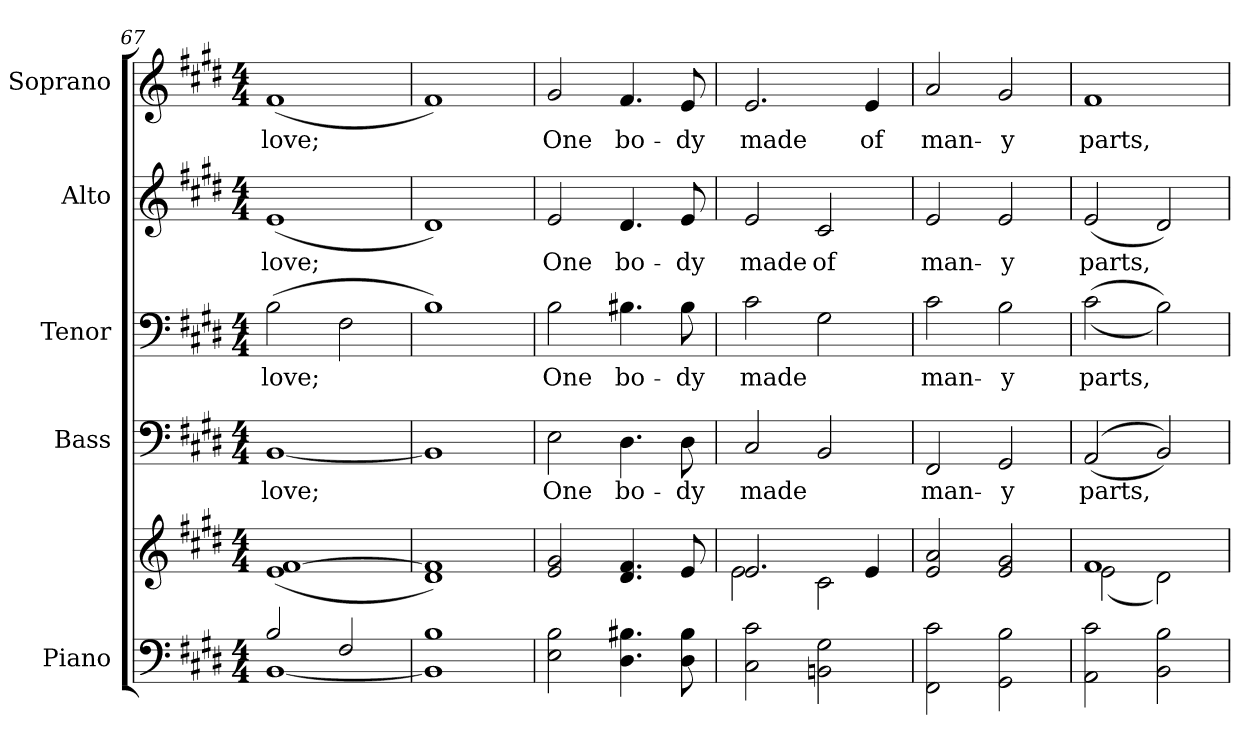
**kern	**kern	**kern	**text	**kern	**text	**kern	**text	**kern	**text
*part5	*part5	*part4	*part4	*part3	*part3	*part2	*part2	*part1	*part1
*staff6	*staff5	*staff4	*staff4	*staff3	*staff3	*staff2	*staff2	*staff1	*staff1
*I"Piano	*	*I"Bass	*	*I"Tenor	*	*I"Alto	*	*I"Soprano	*
*I'Pno.	*	*I'B.	*	*I'T.	*	*I'A.	*	*I'S.	*
*clefF4	*clefG2	*clefF4	*	*clefF4	*	*clefG2	*	*clefG2	*
*k[f#c#g#d#]	*k[f#c#g#d#]	*k[f#c#g#d#]	*	*k[f#c#g#d#]	*	*k[f#c#g#d#]	*	*k[f#c#g#d#]	*
*E:	*E:	*E:	*	*E:	*	*E:	*	*E:	*
*M4/4	*M4/4	*M4/4	*	*M4/4	*	*M4/4	*	*M4/4	*
=67	=67	=67	=67	=67	=67	=67	=67	=67	=67
*^	*	*	*	*	*	*	*	*	*
!	!	!	!	!LO:LY:b:color=#000000	!	!	!	!	!	!
!	!	!	!	!	!	!LO:LY:b:color=#000000	!	!	!	!
!	!	!	!	!	!	!	!	!LO:LY:b:color=#000000	!	!
!	!	!	!	!	!	!	!	!	!	!LO:LY:b:color=#000000
2Bi/	[<1BBi	(1ei [>1f#i	[<1BBi	love;	(2Bi\	love;	(1ei	love;	(1f#i	love;
2F#i/	.	.	.	.	2F#i\	.	.	.	.	.
=68	=68	=68	=68	=68	=68	=68	=68	=68	=68	=68
1Bi	1BBi]	1d#i 1f#i])	1BBi]	.	1Bi)	.	1d#i)	.	1f#i)	.
*v	*v	*	*	*	*	*	*	*	*	*
!!LO:PB:g=z
=69	=69	=69	=69	=69	=69	=69	=69	=69	=69
*^	*	*	*	*	*	*	*	*	*
!	!	!	!	!LO:LY:b:color=#000000	!	!	!	!	!	!
*v	*v	*	*	*	*	*	*	*	*	*
*^	*	*	*	*	*	*	*	*	*
!	!	!	!	!	!	!LO:LY:b:color=#000000	!	!	!	!
*v	*v	*	*	*	*	*	*	*	*	*
*^	*	*	*	*	*	*	*	*	*
!	!	!	!	!	!	!	!	!LO:LY:b:color=#000000	!	!
*v	*v	*	*	*	*	*	*	*	*	*
*^	*	*	*	*	*	*	*	*	*
!	!	!	!	!	!	!	!	!	!	!LO:LY:b:color=#000000
*v	*v	*	*	*	*	*	*	*	*	*
2Ei\ 2Bi	2ei/ 2g#i	2Ei\	One	2Bi\	One	2ei/	One	2g#i/	One
!	!	!	!LO:LY:b:color=#000000	!	!	!	!	!	!
!	!	!	!	!	!LO:LY:b:color=#000000	!	!	!	!
!	!	!	!	!	!	!	!LO:LY:b:color=#000000	!	!
!	!	!	!	!	!	!	!	!	!LO:LY:b:color=#000000
4.D#i\ 4.B#Xi	4.d#i/ 4.f#i	4.D#i\	bo-	4.B#Xi\	bo-	4.d#i/	bo-	4.f#i/	bo-
!	!	!	!LO:LY:b:color=#000000	!	!	!	!	!	!
!	!	!	!	!	!LO:LY:b:color=#000000	!	!	!	!
!	!	!	!	!	!	!	!LO:LY:b:color=#000000	!	!
!	!	!	!	!	!	!	!	!	!LO:LY:b:color=#000000
8D#i\ 8B#i	8ei/	8D#i\	-dy	8B#i\	-dy	8ei/	-dy	8ei/	-dy
=70	=70	=70	=70	=70	=70	=70	=70	=70	=70
*	*^	*	*	*	*	*	*	*	*
!	!	!	!	!LO:LY:b:color=#000000	!	!	!	!	!	!
!	!	!	!	!	!	!LO:LY:b:color=#000000	!	!	!	!
!	!	!	!	!	!	!	!	!LO:LY:b:color=#000000	!	!
!	!	!	!	!	!	!	!	!	!	!LO:LY:b:color=#000000
2C#i\ 2c#i	2.ei/	2ei\	2C#i/	made	2c#i\	made	2ei/	made	2.ei/	made
!	!	!	!	!	!	!	!	!LO:LY:b:color=#000000	!	!
2BBni\ 2G#i	.	2c#i\	2BBi/	.	2G#i\	.	2c#i/	of	.	.
!	!	!	!	!	!	!	!	!	!	!LO:LY:b:color=#000000
.	4ei/	.	.	.	.	.	.	.	4ei/	of
*	*v	*v	*	*	*	*	*	*	*	*
=71	=71	=71	=71	=71	=71	=71	=71	=71	=71
!	!	!	!LO:LY:b:color=#000000	!	!	!	!	!	!
!	!	!	!	!	!LO:LY:b:color=#000000	!	!	!	!
!	!	!	!	!	!	!	!LO:LY:b:color=#000000	!	!
!	!	!	!	!	!	!	!	!	!LO:LY:b:color=#000000
2FF#i\ 2c#i	2ei/ 2ai	2FF#i/	man-	2c#i\	man-	2ei/	man-	2ai/	man-
!	!	!	!LO:LY:b:color=#000000	!	!	!	!	!	!
!	!	!	!	!	!LO:LY:b:color=#000000	!	!	!	!
!	!	!	!	!	!	!	!LO:LY:b:color=#000000	!	!
!	!	!	!	!	!	!	!	!	!LO:LY:b:color=#000000
2GG#i\ 2Bi	2ei/ 2g#i	2GG#i/	-y	2Bi\	-y	2ei/	-y	2g#i/	-y
!!LO:PB:g=z
=72	=72	=72	=72	=72	=72	=72	=72	=72	=72
*	*^	*	*	*	*	*	*	*	*
!	!	!	!	!LO:LY:b:color=#000000	!	!	!	!	!	!
!	!	!	!	!	!	!LO:LY:b:color=#000000	!	!	!	!
!	!	!	!	!	!	!	!	!LO:LY:b:color=#000000	!	!
!	!	!	!	!	!	!	!	!	!	!LO:LY:b:color=#000000
2AAi\ 2c#i	1f#i	(2ei\	((2AAi/	parts,	((2c#i\	parts,	(2ei/	parts,	1f#i	parts,
2BBi\ 2Bi	.	2d#i\)	2BBi/))	.	2Bi\))	.	2d#i/)	.	.	.
*	*v	*v	*	*	*	*	*	*	*	*
=	=	=	=	=	=	=	=	=	=
*-	*-	*-	*-	*-	*-	*-	*-	*-	*-
